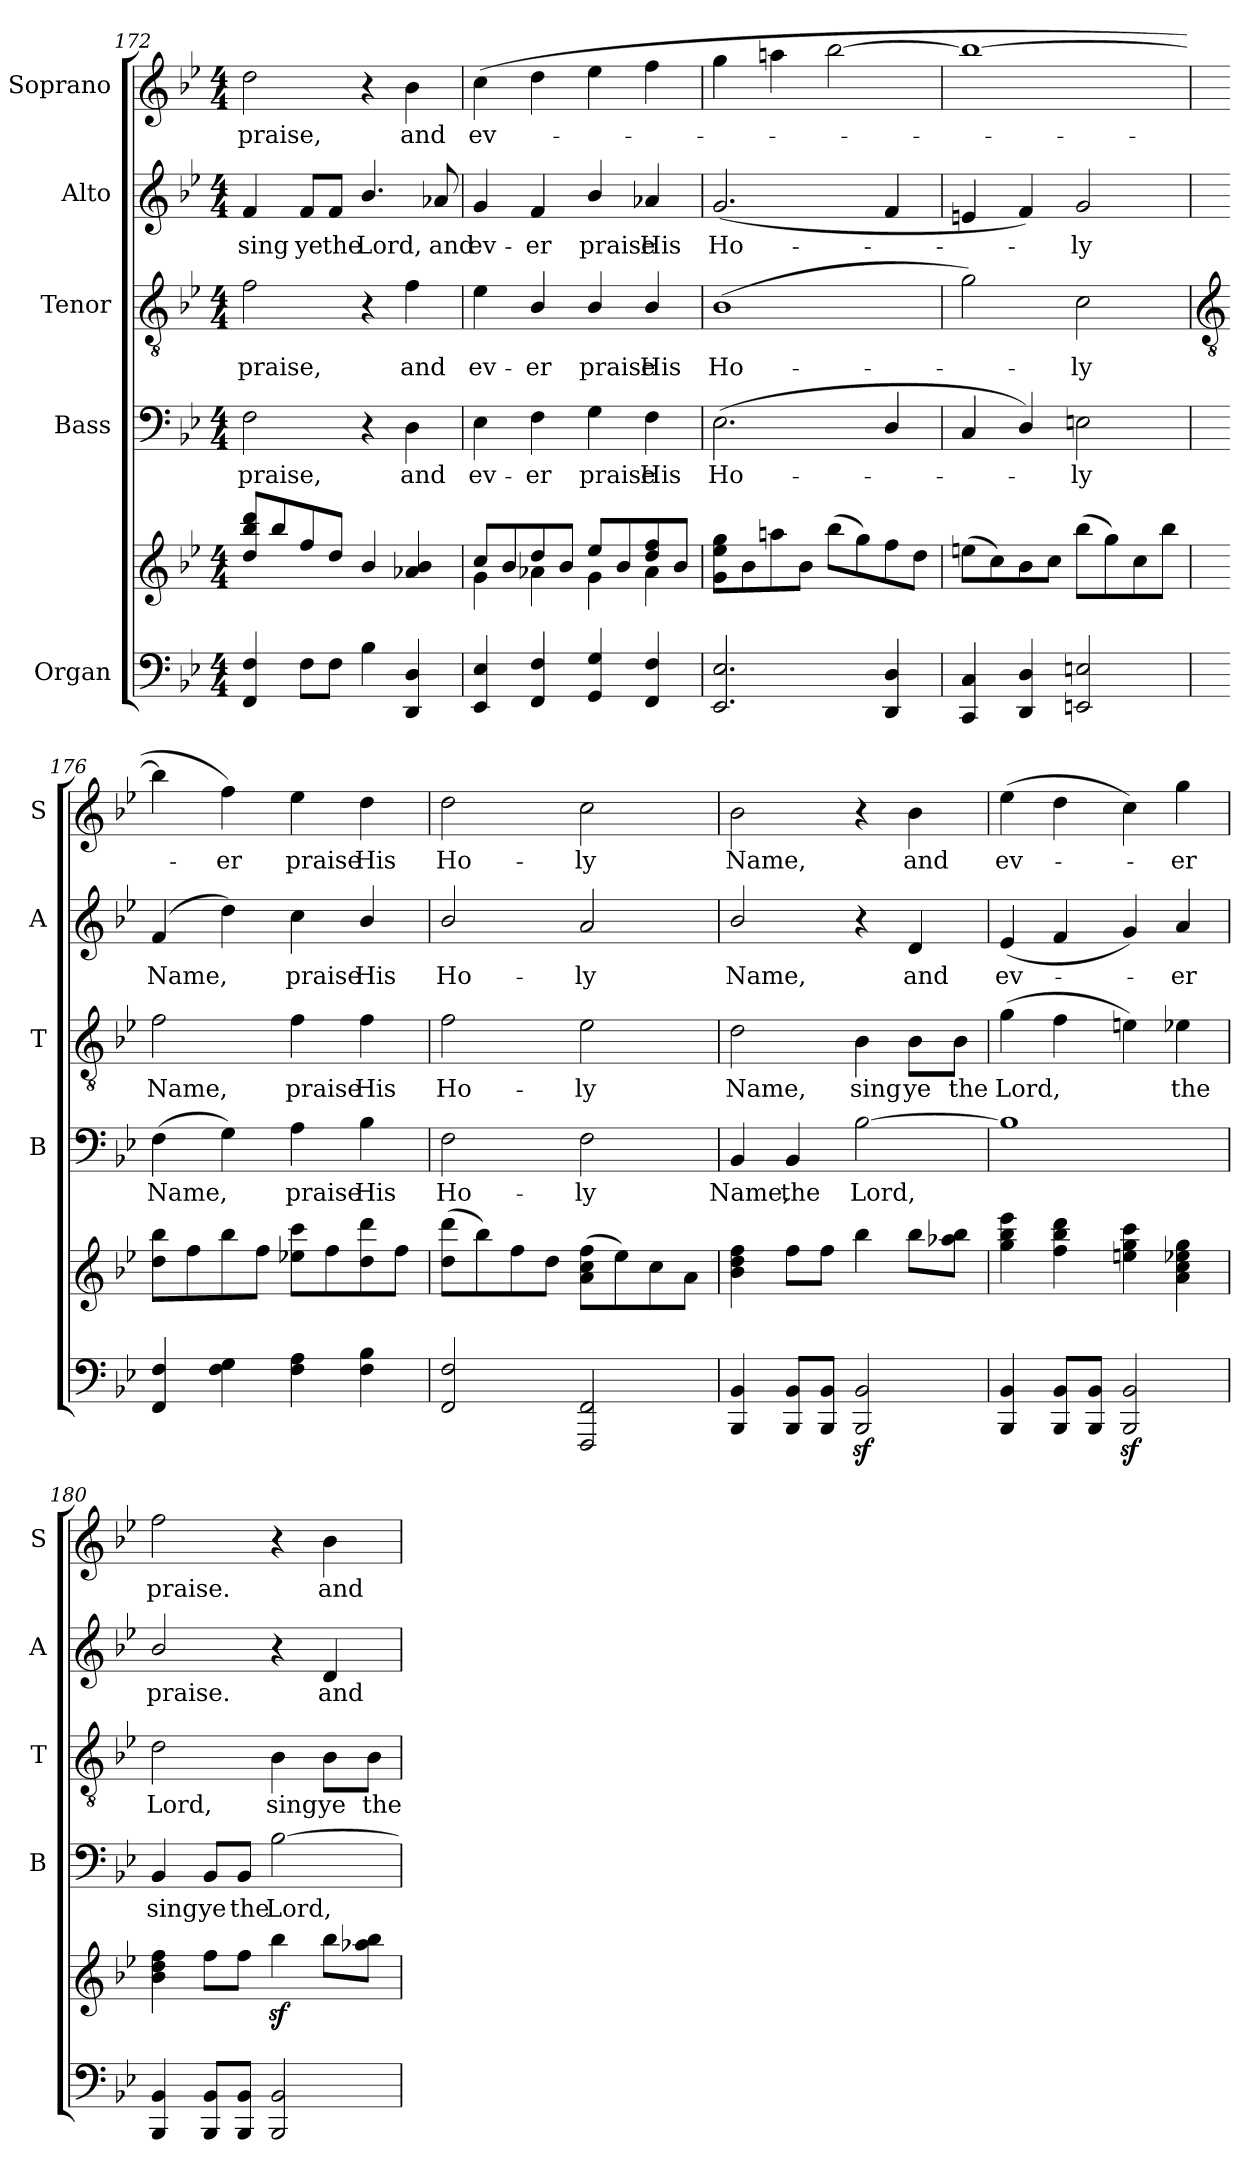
**kern	**kern	**kern	**text	**kern	**text	**kern	**text	**kern	**text
*part5	*part5	*part4	*part4	*part3	*part3	*part2	*part2	*part1	*part1
*staff6	*staff5	*staff4	*staff4	*staff3	*staff3	*staff2	*staff2	*staff1	*staff1
*I"Organ	*	*I"Bass	*	*I"Tenor	*	*I"Alto	*	*I"Soprano	*
*	*	*I'B	*	*I'T	*	*I'A	*	*I'S	*
*clefF4	*clefG2	*clefF4	*	*clefGv2	*	*clefG2	*	*clefG2	*
*k[b-e-]	*k[b-e-]	*k[b-e-]	*	*k[b-e-]	*	*k[b-e-]	*	*k[b-e-]	*
*B-:	*B-:	*B-:	*	*B-:	*	*B-:	*	*B-:	*
*M4/4	*M4/4	*M4/4	*	*M4/4	*	*M4/4	*	*M4/4	*
=172	=172	=172	=172	=172	=172	=172	=172	=172	=172
*	*^	*	*	*	*	*	*	*	*
!	!	!	!	!LO:LY:b	!	!LO:LY:b	!	!LO:LY:b	!	!LO:LY:b
4FF 4F	8dd 8bb- 8dddL	1ryy	2F	praise,	2f	praise,	4f	sing	2dd	praise,
.	8bb-	.	.	.	.	.	.	.	.	.
!	!	!	!	!	!	!	!	!LO:LY:b	!	!
8FL	8ff	.	.	.	.	.	8f/L	ye	.	.
!	!	!	!	!	!	!	!	!LO:LY:b	!	!
8FJ	8ddJ	.	.	.	.	.	8f/J	the	.	.
!	!	!	!	!	!	!	!	!LO:LY:b	!	!
4B-	4b-/	.	4r	.	4r	.	4.b-/	Lord,	4r	.
!	!	!	!	!LO:LY:b	!	!LO:LY:b	!	!	!	!LO:LY:b
4DD 4D	4a-X/ 4b-/	.	4D	and	4f	and	.	.	4b-	and
!	!	!	!	!	!	!	!	!LO:LY:b	!	!
.	.	.	.	.	.	.	8a-X	and	.	.
=173	=173	=173	=173	=173	=173	=173	=173	=173	=173	=173
!	!	!	!	!LO:LY:b	!	!LO:LY:b	!	!LO:LY:b	!	!LO:LY:b
4EE- 4E-	8cc/L	4g\	4E-	ev-	4e-	ev-	4g	ev-	(>4cc	ev-
.	8b-/	.	.	.	.	.	.	.	.	.
!	!	!	!	!LO:LY:b	!	!LO:LY:b	!	!LO:LY:b	!	!
4FF 4F	8dd/	4a-X\	4F	-er	4B-/	-er	4f	-er	4dd	.
.	8b-/J	.	.	.	.	.	.	.	.	.
!	!	!	!	!LO:LY:b	!	!LO:LY:b	!	!LO:LY:b	!	!
4GG 4G	8ee-/L	4g\	4G	praise	4B-/	praise	4b-/	praise	4ee-	.
.	8b-/	.	.	.	.	.	.	.	.	.
!	!	!	!	!LO:LY:b	!	!LO:LY:b	!	!LO:LY:b	!	!
4FF 4F	8dd/ 8ff/	4a-\	4F	His	4B-/	His	4a-X	His	4ff	.
.	8b-/J	.	.	.	.	.	.	.	.	.
=174	=174	=174	=174	=174	=174	=174	=174	=174	=174	=174
!	!	!	!	!LO:LY:b	!	!LO:LY:b	!	!LO:LY:b	!	!
2.EE- 2.E-	8g\ 8ee-\ 8gg\L	1ryy	(<2.E-	Ho-	(>1B-	Ho-	(<2.g	Ho-	4gg	.
.	8b-\	.	.	.	.	.	.	.	.	.
.	8aan\	.	.	.	.	.	.	.	4aan	.
.	8b-\J	.	.	.	.	.	.	.	.	.
.	(>8bb-\L	.	.	.	.	.	.	.	[2bb-	.
.	8gg\)	.	.	.	.	.	.	.	.	.
4DD 4D	8ff\	.	4D/	.	.	.	4f	.	.	.
.	8dd\J	.	.	.	.	.	.	.	.	.
=175	=175	=175	=175	=175	=175	=175	=175	=175	=175	=175
4CC 4C	(>8een\L	1ryy	4C	.	2g)	.	4en	.	1bb-_	.
.	8cc\)	.	.	.	.	.	.	.	.	.
4DD 4D	8b-\	.	4D/)	.	.	.	4f)	.	.	.
.	8cc\J	.	.	.	.	.	.	.	.	.
!	!	!	!	!LO:LY:b	!	!LO:LY:b	!	!LO:LY:b	!	!
2EEn 2En	(>8bb-\L	.	2En	ly	2c	ly	2g	ly	.	.
.	8gg\)	.	.	.	.	.	.	.	.	.
.	8cc\	.	.	.	.	.	.	.	.	.
.	8bb-\J	.	.	.	.	.	.	.	.	.
*	*v	*v	*	*	*	*	*	*	*	*
!!LO:LB:g=z
=176	=176	=176	=176	=176	=176	=176	=176	=176	=176
*	*	*	*	*clefGv2	*	*	*	*	*
!	!	!	!LO:LY:b	!	!LO:LY:b	!	!LO:LY:b	!	!
4FF 4F	8dd\ 8bb-\L	(>4F	Name,	2f	Name,	(<4f	Name,	4bb-]	.
.	8ff\	.	.	.	.	.	.	.	.
!	!	!	!	!	!	!	!	!	!LO:LY:b
4F 4G	8bb-\	4G)	.	.	.	4dd)	.	4ff)	er
.	8ff\J	.	.	.	.	.	.	.	.
!	!	!	!LO:LY:b	!	!LO:LY:b	!	!LO:LY:b	!	!LO:LY:b
4F 4A	8ee-X\ 8ccc\L	4A	praise	4f	praise	4cc	praise	4ee-	praise
.	8ff\	.	.	.	.	.	.	.	.
!	!	!	!LO:LY:b	!	!LO:LY:b	!	!LO:LY:b	!	!LO:LY:b
4F 4B-	8dd\ 8ddd\	4B-	His	4f	His	4b-/	His	4dd	His
.	8ff\J	.	.	.	.	.	.	.	.
=177	=177	=177	=177	=177	=177	=177	=177	=177	=177
!	!	!	!LO:LY:b	!	!LO:LY:b	!	!LO:LY:b	!	!LO:LY:b
2FF 2F	(>8dd\ 8ddd\L	2F	Ho-	2f	Ho-	2b-/	Ho-	2dd	Ho-
.	8bb-\)	.	.	.	.	.	.	.	.
.	8ff\	.	.	.	.	.	.	.	.
.	8dd\J	.	.	.	.	.	.	.	.
!	!	!	!LO:LY:b	!	!LO:LY:b	!	!LO:LY:b	!	!LO:LY:b
2FFF 2FF	(>8a\ 8cc\ 8ff\L	2F	-ly	2e-	-ly	2a	-ly	2cc	-ly
.	8ee-\)	.	.	.	.	.	.	.	.
.	8cc\	.	.	.	.	.	.	.	.
.	8a\J	.	.	.	.	.	.	.	.
=178	=178	=178	=178	=178	=178	=178	=178	=178	=178
!	!	!	!LO:LY:b	!	!LO:LY:b	!	!LO:LY:b	!	!LO:LY:b
4BBB- 4BB-	4b- 4dd 4ff	4BB-	Name,	2d	Name,	2b-/	Name,	2b-	Name,
!	!	!	!LO:LY:b	!	!	!	!	!	!
8BBB- 8BB-L	8ffL	4BB-	the	.	.	.	.	.	.
8BBB- 8BB-J	8ffJ	.	.	.	.	.	.	.	.
!	!	!	!LO:LY:b	!	!LO:LY:b	!	!	!	!
2BBB-z> 2BB-z>	4bb-	[2B-	Lord,	4B-	sing	4r	.	4r	.
!	!	!	!	!	!LO:LY:b	!	!LO:LY:b	!	!LO:LY:b
.	8bb-L	.	.	8B-\L	ye	4d	and	4b-	and
!	!	!	!	!	!LO:LY:b	!	!	!	!
.	8aa-X 8bb-J	.	.	8B-\J	the	.	.	.	.
=179	=179	=179	=179	=179	=179	=179	=179	=179	=179
!	!	!	!	!	!LO:LY:b	!	!LO:LY:b	!	!LO:LY:b
4BBB- 4BB-	4gg 4bb- 4eee-	1B-]	.	(>4g	Lord,	(<4e-	ev-	(>4ee-	ev-
8BBB- 8BB-L	4ff 4bb- 4ddd	.	.	4f	.	4f	.	4dd	.
8BBB- 8BB-J	.	.	.	.	.	.	.	.	.
2BBB-z> 2BB-z>	4een 4gg 4ccc	.	.	4en)	.	4g)	.	4cc)	.
!	!	!	!	!	!LO:LY:b	!	!LO:LY:b	!	!LO:LY:b
.	4a 4cc 4ee-X 4gg	.	.	4e-X	the	4a	er	4gg	er
=180	=180	=180	=180	=180	=180	=180	=180	=180	=180
!	!	!	!LO:LY:b	!	!LO:LY:b	!	!LO:LY:b	!	!LO:LY:b
4BBB- 4BB-	4b- 4dd 4ff	4BB-	sing	2d	Lord,	2b-/	praise.	2ff	praise.
!	!	!	!LO:LY:b	!	!	!	!	!	!
8BBB- 8BB-L	8ffL	8BB-/L	ye	.	.	.	.	.	.
!	!	!	!LO:LY:b	!	!	!	!	!	!
8BBB- 8BB-J	8ffJ	8BB-/J	the	.	.	.	.	.	.
!	!	!	!LO:LY:b	!	!LO:LY:b	!	!	!	!
2BBB- 2BB-	4bb-z<	[2B-	Lord,	4B-	sing	4r	.	4r	.
!	!	!	!	!	!LO:LY:b	!	!LO:LY:b	!	!LO:LY:b
.	8bb-L	.	.	8B-\L	ye	4d	and	4b-	and
!	!	!	!	!	!LO:LY:b	!	!	!	!
.	8aa-X 8bb-J	.	.	8B-\J	the	.	.	.	.
=	=	=	=	=	=	=	=	=	=
*-	*-	*-	*-	*-	*-	*-	*-	*-	*-
